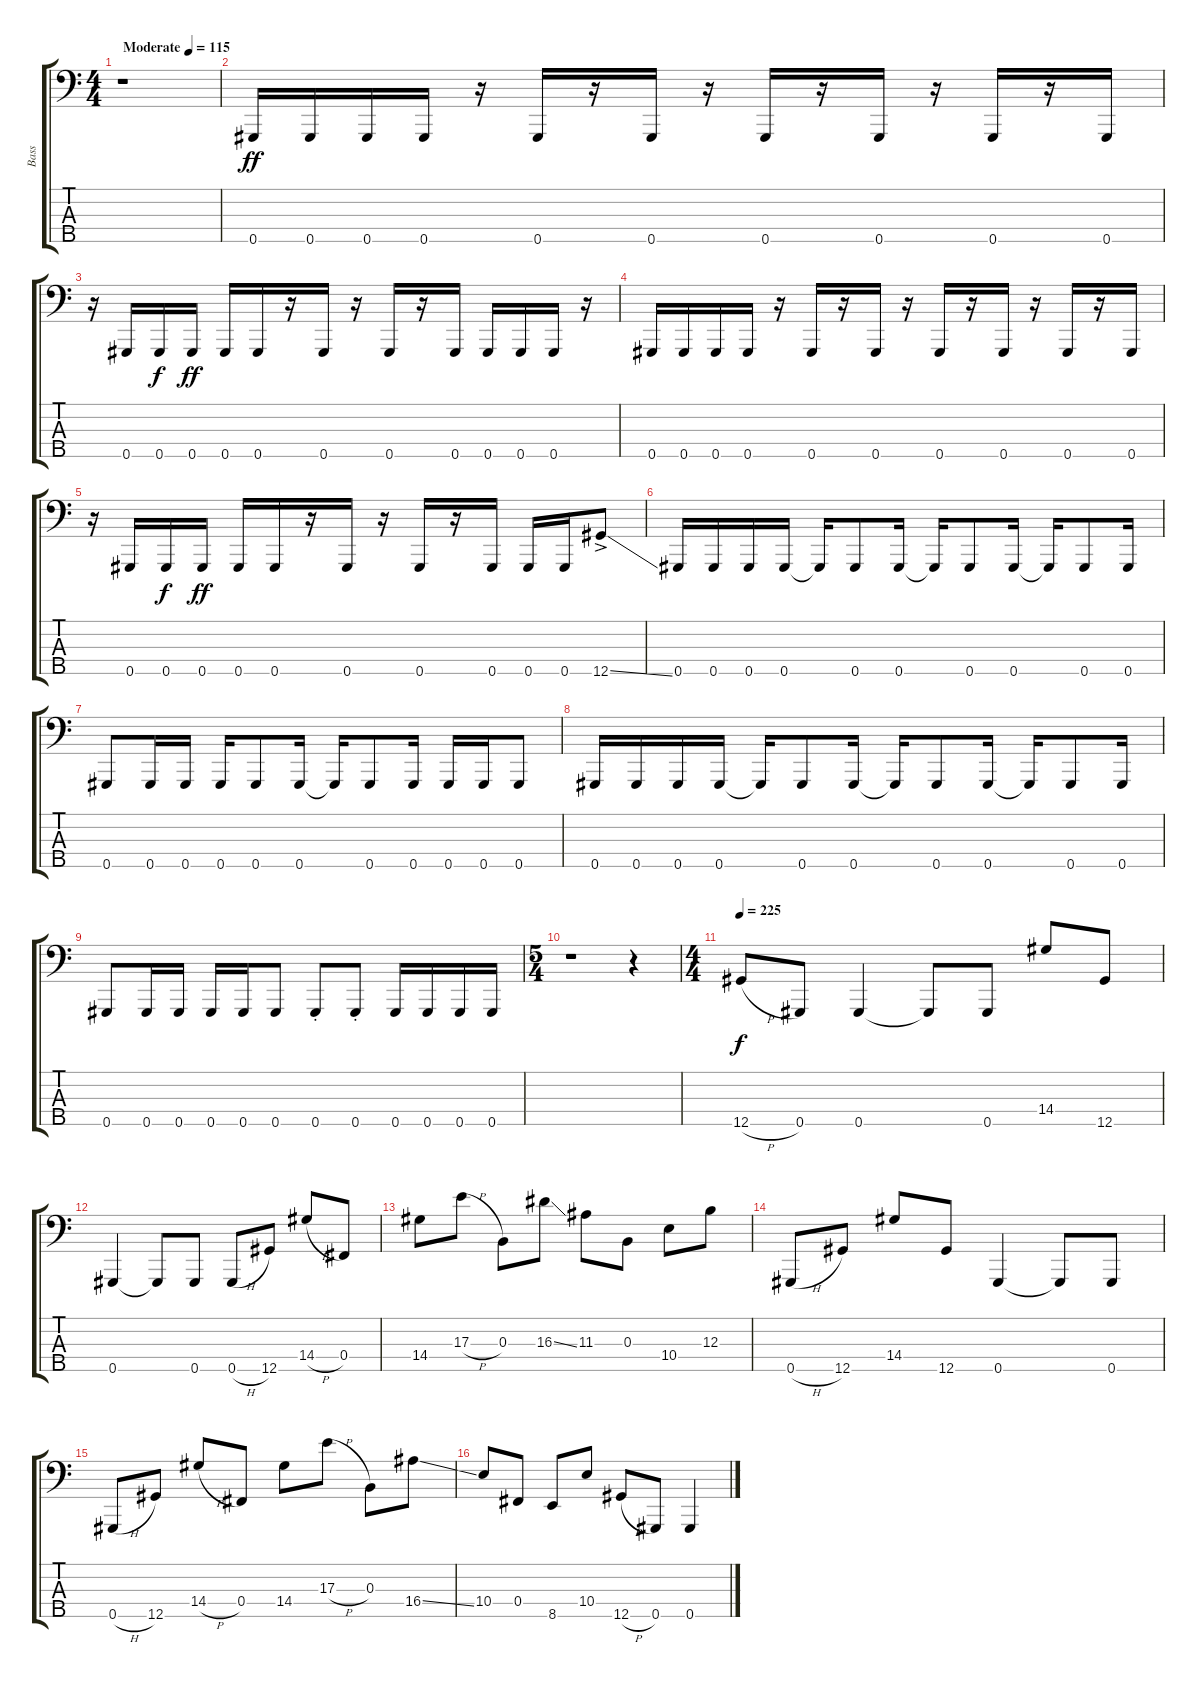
\track ("Bass" "Bass") {instrument electricbassfinger}
\staff {score tabs}
\tuning (A2 E2 B1 Gb1 Ab0) {hide}
\ts (4 4)
\tempo (115 "Moderate")
\clef f4
\ks c
r.1{dy ff instrument electricbassfinger} |
0.5.16 0.5.16 0.5.16 0.5.16 r.16 0.5.16 r.16 0.5.16 r.16 0.5.16 r.16 0.5.16 r.16 0.5.16 r.16 0.5.16 |
r.16 0.5.16 0.5.16{dy f} 0.5.16{dy ff} 0.5.16 0.5.16 r.16 0.5.16 r.16 0.5.16 r.16 0.5.16 0.5.16 0.5.16 0.5.16 r.16 |
0.5.16 0.5.16 0.5.16 0.5.16 r.16 0.5.16 r.16 0.5.16 r.16 0.5.16 r.16 0.5.16 r.16 0.5.16 r.16 0.5.16 |
r.16 0.5.16 0.5.16{dy f} 0.5.16{dy ff} 0.5.16 0.5.16 r.16 0.5.16 r.16 0.5.16 r.16 0.5.16 0.5.16 0.5.16 12.5{ss ac}.8 |
0.5.16 0.5.16 0.5.16 0.5.16 0.5{t}.16 0.5.8 0.5.16 0.5{t}.16 0.5.8 0.5.16 0.5{t}.16 0.5.8 0.5.16 |
0.5.8 0.5.16 0.5.16 0.5.16 0.5.8 0.5.16 0.5{t}.16 0.5.8 0.5.16 0.5.16 0.5.16 0.5.8 |
0.5.16 0.5.16 0.5.16 0.5.16 0.5{t}.16 0.5.8 0.5.16 0.5{t}.16 0.5.8 0.5.16 0.5{t}.16 0.5.8 0.5.16 |
0.5.8 0.5.16 0.5.16 0.5.16 0.5.16 0.5.8 0.5{st}.8 0.5{st}.8 0.5.16 0.5.16 0.5.16 0.5.16 |
\ts (5 4)
r.1 r.4 |
\ts (4 4)
\tempo 225
12.5{h}.8{dy f} 0.5.8 0.5.4 0.5{t}.8 0.5.8 14.4.8 12.5.8 |
0.5.4 0.5{t}.8 0.5.8 0.5{h}.8 12.5.8 14.4{h}.8 0.4.8 |
14.4.8 17.3{h}.8 0.3.8 16.3{ss}.8 11.3.8 0.3.8 10.4.8 12.3.8 |
0.5{h}.8 12.5.8 14.4.8 12.5.8 0.5.4 0.5{t}.8 0.5.8 |
0.5{h}.8 12.5.8 14.4{h}.8 0.4.8 14.4.8 17.3{h}.8 0.3.8 16.4{ss}.8 |
10.4.8 0.4.8 8.5.8 10.4.8 12.5{h}.8 0.5.8 0.5.4
